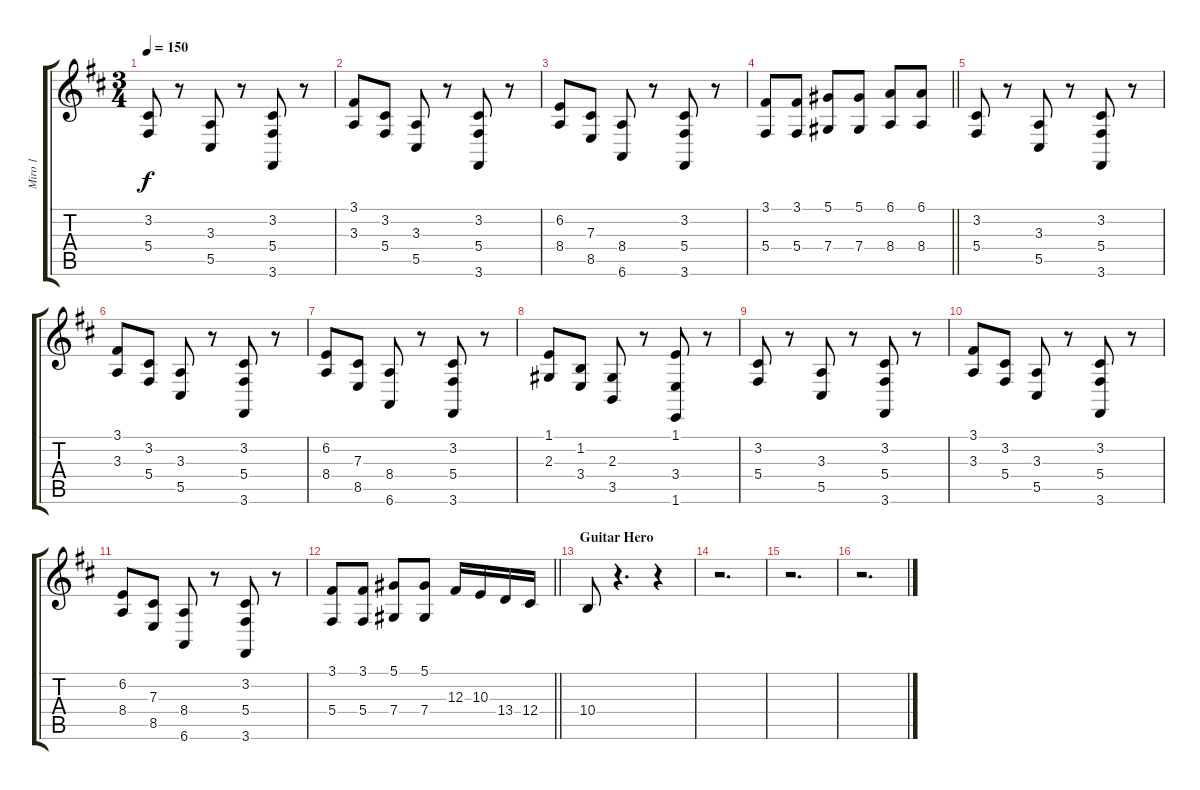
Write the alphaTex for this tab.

\track ("Miro 1" "Miro 1") {instrument stringensemble1}
\staff {score tabs}
\tuning (Eb4 Bb3 Gb3 Db3 Ab2 Eb2) {hide}
\ts (3 4)
\tempo 150
\clef g2
\ks bminor
(3.2 5.4).8{dy f} r.8 (3.3 5.5).8 r.8 (3.2 5.4 3.6).8 r.8 |
(3.1 3.3).8 (3.2 5.4).8 (3.3 5.5).8 r.8 (3.2 5.4 3.6).8 r.8 |
(6.2 8.4).8 (7.3 8.5).8 (8.4 6.6).8 r.8 (3.2 5.4 3.6).8 r.8 |
\barLineRight lightlight
(3.1 5.4).8 (3.1 5.4).8 (5.1 7.4).8 (5.1 7.4).8 (6.1 8.4).8 (6.1 8.4).8 |
(3.2 5.4).8 r.8 (3.3 5.5).8 r.8 (3.2 5.4 3.6).8 r.8 |
(3.1 3.3).8 (3.2 5.4).8 (3.3 5.5).8 r.8 (3.2 5.4 3.6).8 r.8 |
(6.2 8.4).8 (7.3 8.5).8 (8.4 6.6).8 r.8 (3.2 5.4 3.6).8 r.8 |
(1.1 2.3).8 (1.2 3.4).8 (2.3 3.5).8 r.8 (1.1 3.4 1.6).8 r.8 |
(3.2 5.4).8 r.8 (3.3 5.5).8 r.8 (3.2 5.4 3.6).8 r.8 |
(3.1 3.3).8 (3.2 5.4).8 (3.3 5.5).8 r.8 (3.2 5.4 3.6).8 r.8 |
(6.2 8.4).8 (7.3 8.5).8 (8.4 6.6).8 r.8 (3.2 5.4 3.6).8 r.8 |
\barLineRight lightlight
(3.1 5.4).8 (3.1 5.4).8 (5.1 7.4).8 (5.1 7.4).8 12.3.16 10.3.16 13.4.16 12.4.16 |
\section ("" "Guitar Hero")
10.4.8 r.4{d} r.4 |
r.2{d} |
r.2{d} |
r.2{d}
